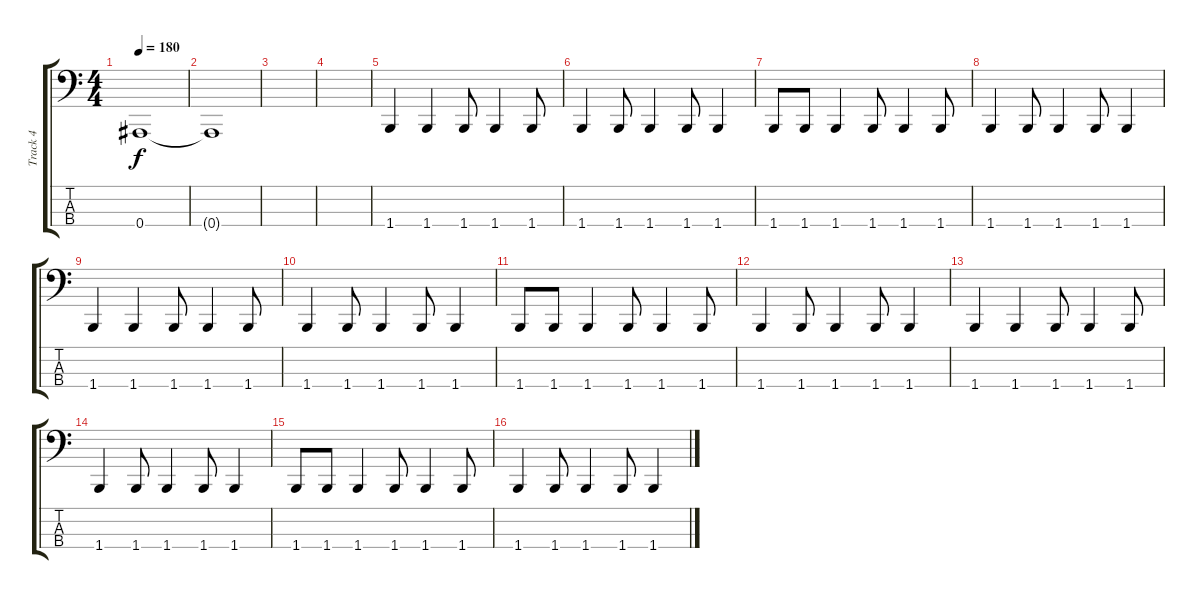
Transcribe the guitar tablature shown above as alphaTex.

\track ("Track 4" "Track 4") {instrument electricbasspick}
\staff {score tabs}
\tuning (Eb2 Bb1 F1 Bb0) {hide}
\ts (4 4)
\tempo 180
\clef f4
\ks c
0.4.1{dy f} |
0.4{t}.1 |
|
|
1.4.4 1.4.4 1.4.8 1.4.4 1.4.8 |
1.4.4 1.4.8 1.4.4 1.4.8 1.4.4 |
1.4.8 1.4.8 1.4.4 1.4.8 1.4.4 1.4.8 |
1.4.4 1.4.8 1.4.4 1.4.8 1.4.4 |
1.4.4 1.4.4 1.4.8 1.4.4 1.4.8 |
1.4.4 1.4.8 1.4.4 1.4.8 1.4.4 |
1.4.8 1.4.8 1.4.4 1.4.8 1.4.4 1.4.8 |
1.4.4 1.4.8 1.4.4 1.4.8 1.4.4 |
1.4.4 1.4.4 1.4.8 1.4.4 1.4.8 |
1.4.4 1.4.8 1.4.4 1.4.8 1.4.4 |
1.4.8 1.4.8 1.4.4 1.4.8 1.4.4 1.4.8 |
1.4.4 1.4.8 1.4.4 1.4.8 1.4.4
